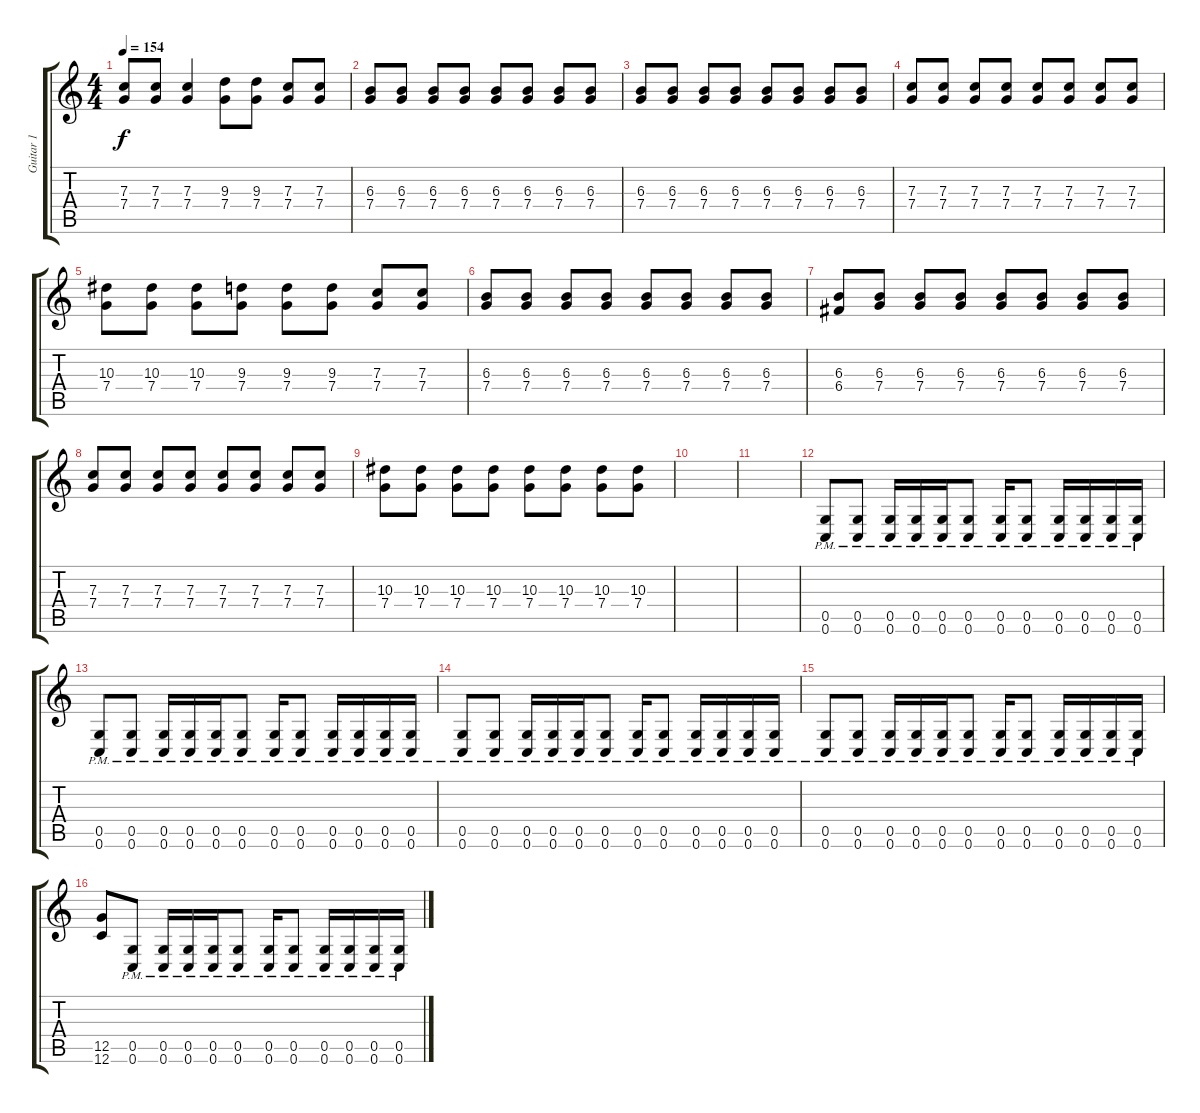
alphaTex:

\track ("Guitar 1" "Guitar 1") {mute instrument distortionguitar bank 255}
\staff {score tabs}
\tuning (D4 A3 F3 C3 G2 C2) {hide}
\ts (4 4)
\tempo 154
\clef g2
\ks c
(7.3{t} 7.4{t}).8{dy f} (7.3 7.4).8 (7.3 7.4).4 (9.3 7.4).8 (9.3 7.4).8 (7.3 7.4).8 (7.3 7.4).8 |
(6.3 7.4).8 (6.3 7.4).8 (6.3 7.4).8 (6.3 7.4).8 (6.3 7.4).8 (6.3 7.4).8 (6.3 7.4).8 (6.3 7.4).8 |
(6.3 7.4).8 (6.3 7.4).8 (6.3 7.4).8 (6.3 7.4).8 (6.3 7.4).8 (6.3 7.4).8 (6.3 7.4).8 (6.3 7.4).8 |
(7.3 7.4).8 (7.3 7.4).8 (7.3 7.4).8 (7.3 7.4).8 (7.3 7.4).8 (7.3 7.4).8 (7.3 7.4).8 (7.3 7.4).8 |
(10.3 7.4).8 (10.3 7.4).8 (10.3 7.4).8 (9.3 7.4).8 (9.3 7.4).8 (9.3 7.4).8 (7.3 7.4).8 (7.3 7.4).8 |
(6.3 7.4).8 (6.3 7.4).8 (6.3 7.4).8 (6.3 7.4).8 (6.3 7.4).8 (6.3 7.4).8 (6.3 7.4).8 (6.3 7.4).8 |
(6.3 6.4).8 (6.3 7.4).8 (6.3 7.4).8 (6.3 7.4).8 (6.3 7.4).8 (6.3 7.4).8 (6.3 7.4).8 (6.3 7.4).8 |
(7.3 7.4).8 (7.3 7.4).8 (7.3 7.4).8 (7.3 7.4).8 (7.3 7.4).8 (7.3 7.4).8 (7.3 7.4).8 (7.3 7.4).8 |
(10.3 7.4).8 (10.3 7.4).8 (10.3 7.4).8 (10.3 7.4).8 (10.3 7.4).8 (10.3 7.4).8 (10.3 7.4).8 (10.3 7.4).8 |
|
|
(0.5{pm} 0.6).8 (0.5{pm} 0.6).8 (0.5{pm} 0.6).16 (0.5{pm} 0.6).16 (0.5{pm} 0.6).16 (0.5{pm} 0.6).8 (0.5{pm} 0.6).16 (0.5{pm} 0.6).8 (0.5{pm} 0.6).16 (0.5{pm} 0.6).16 (0.5{pm} 0.6).16 (0.5{pm} 0.6).16 |
(0.5{pm} 0.6).8 (0.5{pm} 0.6).8 (0.5{pm} 0.6).16 (0.5{pm} 0.6).16 (0.5{pm} 0.6).16 (0.5{pm} 0.6).8 (0.5{pm} 0.6).16 (0.5{pm} 0.6).8 (0.5{pm} 0.6).16 (0.5{pm} 0.6).16 (0.5{pm} 0.6).16 (0.5{pm} 0.6).16 |
(0.5{pm} 0.6).8 (0.5{pm} 0.6).8 (0.5{pm} 0.6).16 (0.5{pm} 0.6).16 (0.5{pm} 0.6).16 (0.5{pm} 0.6).8 (0.5{pm} 0.6).16 (0.5{pm} 0.6).8 (0.5{pm} 0.6).16 (0.5{pm} 0.6).16 (0.5{pm} 0.6).16 (0.5{pm} 0.6).16 |
(0.5{pm} 0.6).8 (0.5{pm} 0.6).8 (0.5{pm} 0.6).16 (0.5{pm} 0.6).16 (0.5{pm} 0.6).16 (0.5{pm} 0.6).8 (0.5{pm} 0.6).16 (0.5{pm} 0.6).8 (0.5{pm} 0.6).16 (0.5{pm} 0.6).16 (0.5{pm} 0.6).16 (0.5{pm} 0.6).16 |
(12.5 12.6).8 (0.5{pm} 0.6).8 (0.5{pm} 0.6).16 (0.5{pm} 0.6).16 (0.5{pm} 0.6).16 (0.5{pm} 0.6).8 (0.5{pm} 0.6).16 (0.5{pm} 0.6).8 (0.5{pm} 0.6).16 (0.5{pm} 0.6).16 (0.5{pm} 0.6).16 (0.5{pm} 0.6).16
